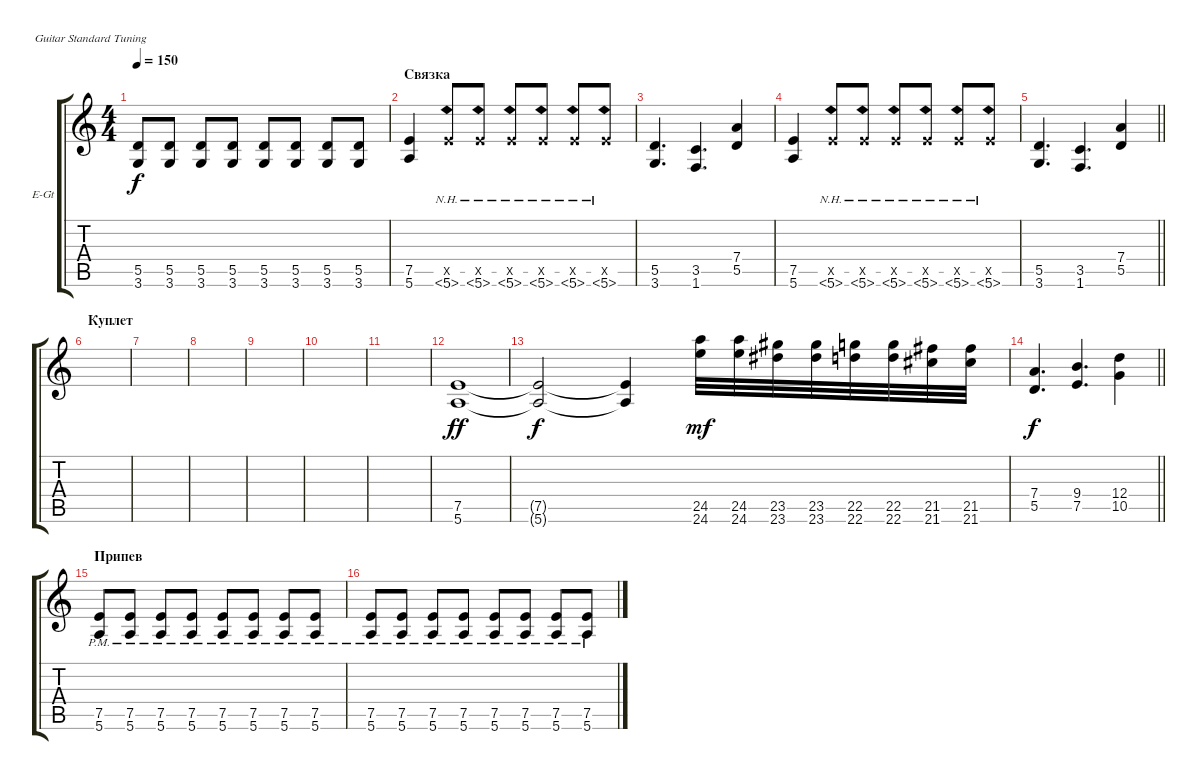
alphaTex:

\bracketExtendMode groupsimilarinstruments
\firstSystemTrackNameOrientation horizontal
\otherSystemsTrackNameOrientation horizontal
\track ("Electric Rhythm Guitar" "E-Gt") {instrument overdrivenguitar}
\staff {score tabs}
\tuning (E4 B3 G3 D3 A2 E2)
\ts (4 4)
\tempo 150
\clef g2
\scale
0.333333
\ks c
(5.5 3.6).8{dy f} (5.5 3.6).8 (5.5 3.6).8 (5.5 3.6).8 (5.5 3.6).8 (5.5 3.6).8 (5.5 3.6).8 (5.5 3.6).8 |
\section ("" "Связка")
\scale
0.333333 (7.5 5.6).4 (7.5{x} 5.6{nh}).8 (7.5{x} 5.6{nh}).8 (7.5{x} 5.6{nh}).8 (7.5{x} 5.6{nh}).8 (7.5{x} 5.6{nh}).8 (7.5{x} 5.6{nh}).8 |
\scale
0.333333 (5.5 3.6).4{d} (3.5 1.6).4{d} (7.4 5.5).4 |
\scale
0.333333 (7.5 5.6).4 (7.5{x} 5.6{nh}).8 (7.5{x} 5.6{nh}).8 (7.5{x} 5.6{nh}).8 (7.5{x} 5.6{nh}).8 (7.5{x} 5.6{nh}).8 (7.5{x} 5.6{nh}).8 |
\scale
0.333333
\barLineRight lightlight
(5.5 3.6).4{d} (3.5 1.6).4{d} (7.4 5.5).4 |
\section ("" "Куплет")
\scale
0.333333 |
\scale
0.333333 |
\scale
0.333333 |
\scale
0.333333 |
\scale
0.333333 |
\scale
0.333333 |
\scale
0.333333 (7.5 5.6).1{dy ff} |
\scale
0.333333 (7.5{t} 5.6{t}).2{dy f} (7.5{t} 5.6{t}).4 (24.5 24.6).32{dy mf} (24.5 24.6).32 (23.5 23.6).32 (23.5 23.6).32 (22.5 22.6).32 (22.5 22.6).32 (21.5 21.6).32 (21.5 21.6).32 |
\scale
0.333333
\barLineRight lightlight
(7.4 5.5).4{d dy f} (9.4 7.5).4{d} (12.4 10.5).4 |
\section ("" "Припев")
\scale
0.333333 (7.5{pm} 5.6{pm}).8 (7.5{pm} 5.6{pm}).8 (7.5{pm} 5.6{pm}).8 (7.5{pm} 5.6{pm}).8 (7.5{pm} 5.6{pm}).8 (7.5{pm} 5.6{pm}).8 (7.5{pm} 5.6{pm}).8 (7.5{pm} 5.6{pm}).8 |
\scale
0.333333 (7.5{pm} 5.6{pm}).8 (7.5{pm} 5.6{pm}).8 (7.5{pm} 5.6{pm}).8 (7.5{pm} 5.6{pm}).8 (7.5{pm} 5.6{pm}).8 (7.5{pm} 5.6{pm}).8 (7.5{pm} 5.6{pm}).8 (7.5{pm} 5.6{pm}).8
